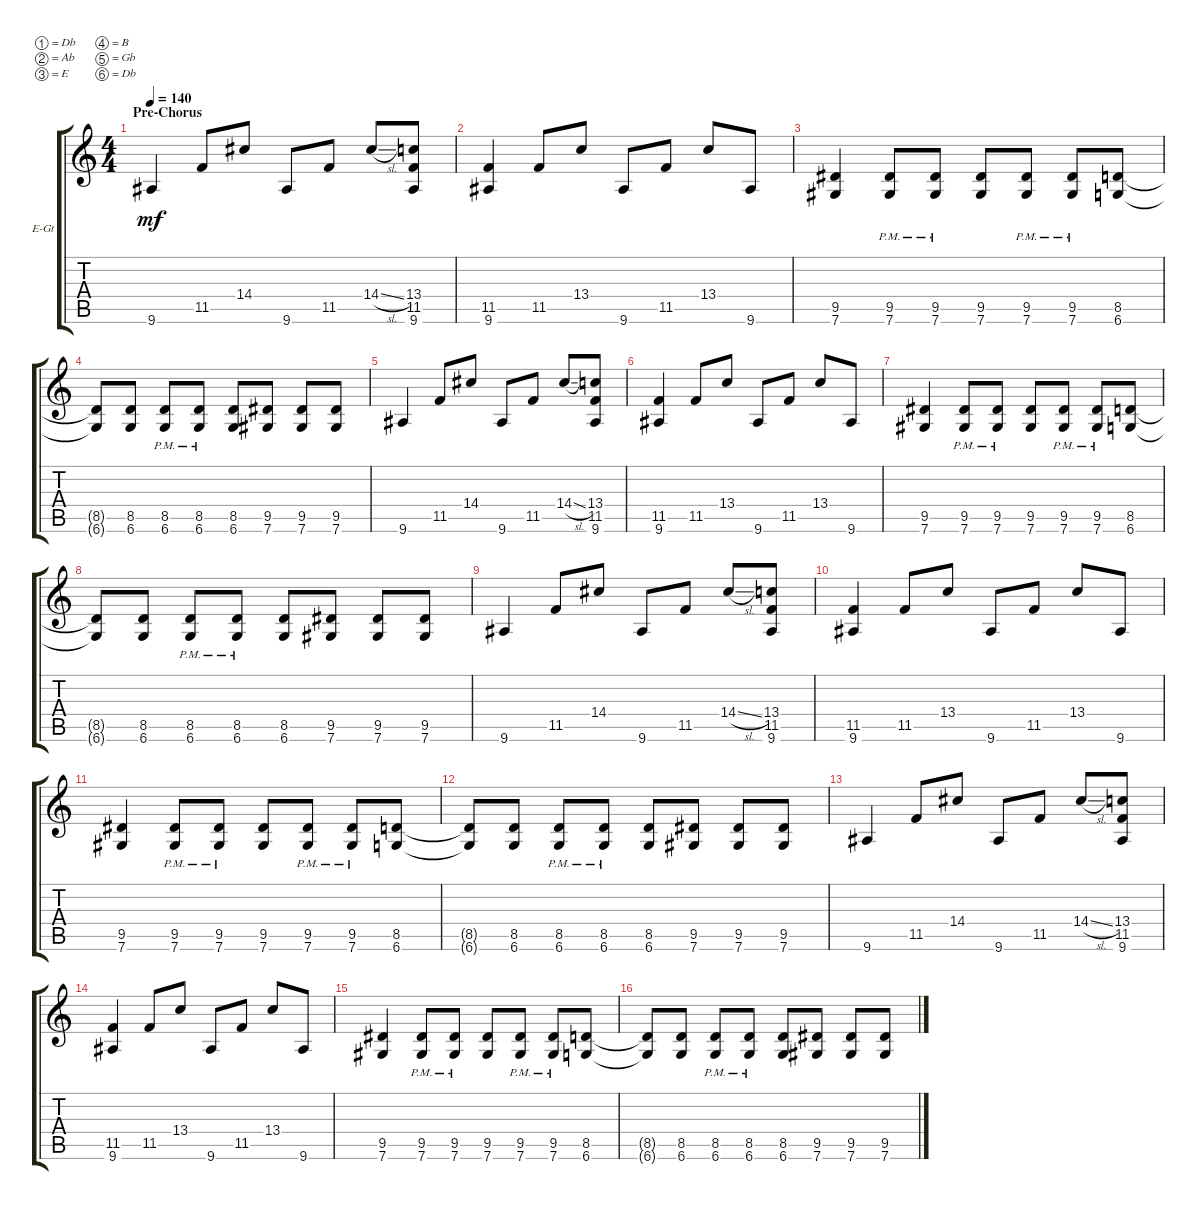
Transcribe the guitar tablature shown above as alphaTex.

\bracketExtendMode groupsimilarinstruments
\firstSystemTrackNameOrientation horizontal
\otherSystemsTrackNameOrientation horizontal
\track ("Electric Guitar" "E-Gt") {instrument distortionguitar}
\staff {score tabs}
\tuning (Db4 Ab3 E3 B2 Gb2 Db2)
\ts (4 4)
\section ("" "Pre-Chorus")
\tempo 140
\clef g2
\ks c
9.6.4{dy mf} 11.5.8 14.4.8 9.6.8 11.5.8 14.4{sl}.8 (13.4 9.6 11.5).8 |
(9.6 11.5).4 11.5.8 13.4.8 9.6.8 11.5.8 13.4.8 9.6.8 |
(7.6 9.5).4 (7.6{pm} 9.5{pm}).8 (7.6{pm} 9.5{pm}).8 (7.6 9.5).8 (7.6{pm} 9.5{pm}).8 (7.6{pm} 9.5{pm}).8 (6.6 8.5).8 |
(6.6{t} 8.5{t}).8 (6.6 8.5).8 (6.6{pm} 8.5{pm}).8 (6.6{pm} 8.5{pm}).8 (6.6 8.5).8 (7.6 9.5).8 (7.6 9.5).8 (7.6 9.5).8 |
9.6.4 11.5.8 14.4.8 9.6.8 11.5.8 14.4{sl}.8 (13.4 9.6 11.5).8 |
(9.6 11.5).4 11.5.8 13.4.8 9.6.8 11.5.8 13.4.8 9.6.8 |
(7.6 9.5).4 (7.6{pm} 9.5{pm}).8 (7.6{pm} 9.5{pm}).8 (7.6 9.5).8 (7.6{pm} 9.5{pm}).8 (7.6{pm} 9.5{pm}).8 (6.6 8.5).8 |
(6.6{t} 8.5{t}).8 (6.6 8.5).8 (6.6{pm} 8.5{pm}).8 (6.6{pm} 8.5{pm}).8 (6.6 8.5).8 (7.6 9.5).8 (7.6 9.5).8 (7.6 9.5).8 |
9.6.4 11.5.8 14.4.8 9.6.8 11.5.8 14.4{sl}.8 (13.4 9.6 11.5).8 |
(9.6 11.5).4 11.5.8 13.4.8 9.6.8 11.5.8 13.4.8 9.6.8 |
(7.6 9.5).4 (7.6{pm} 9.5{pm}).8 (7.6{pm} 9.5{pm}).8 (7.6 9.5).8 (7.6{pm} 9.5{pm}).8 (7.6{pm} 9.5{pm}).8 (6.6 8.5).8 |
(6.6{t} 8.5{t}).8 (6.6 8.5).8 (6.6{pm} 8.5{pm}).8 (6.6{pm} 8.5{pm}).8 (6.6 8.5).8 (7.6 9.5).8 (7.6 9.5).8 (7.6 9.5).8 |
9.6.4 11.5.8 14.4.8 9.6.8 11.5.8 14.4{sl}.8 (13.4 9.6 11.5).8 |
(9.6 11.5).4 11.5.8 13.4.8 9.6.8 11.5.8 13.4.8 9.6.8 |
(7.6 9.5).4 (7.6{pm} 9.5{pm}).8 (7.6{pm} 9.5{pm}).8 (7.6 9.5).8 (7.6{pm} 9.5{pm}).8 (7.6{pm} 9.5{pm}).8 (6.6 8.5).8 |
(6.6{t} 8.5{t}).8 (6.6 8.5).8 (6.6{pm} 8.5{pm}).8 (6.6{pm} 8.5{pm}).8 (6.6 8.5).8 (7.6 9.5).8 (7.6 9.5).8 (7.6 9.5).8
